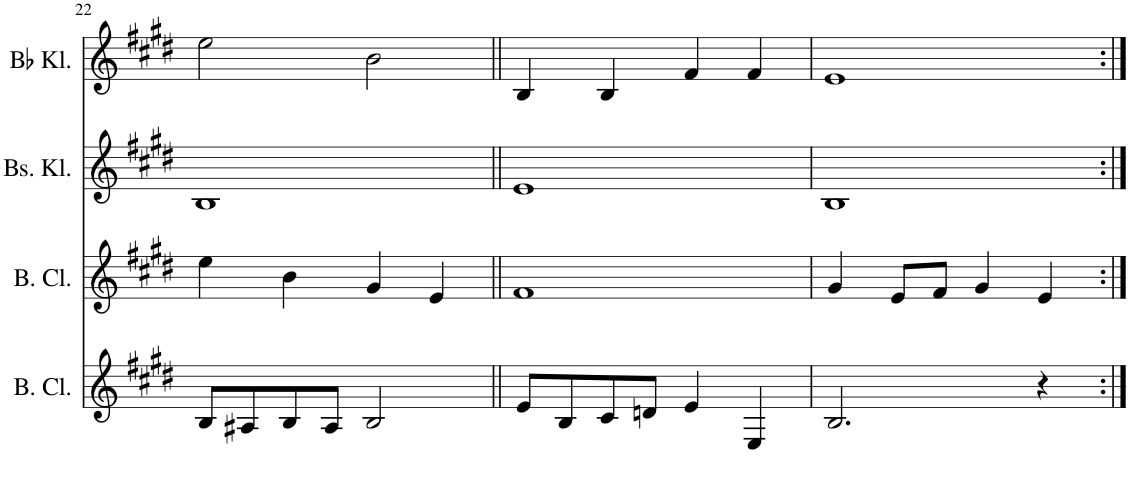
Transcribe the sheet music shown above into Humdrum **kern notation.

**kern	**kern	**kern	**kern
*part4	*part3	*part2	*part1
*staff4	*staff3	*staff2	*staff1
*I"Basklarinet (cello)	*I"Basklarinet (canon)	*I"Bas-klarinet (trombone)	*I"Bb klarinet (melodie)
*I'B. Cl.	*	*I'Bs. Kl.	*I'Bb Kl.
!!LO:PB:g=z
*clefG2	*clefG2	*clefG2	*clefG2
*Trd8c14	*Trd8c14	*Trd8c14	*Trd1c2
*k[f#c#g#d#]	*k[f#c#g#d#]	*k[f#c#g#d#]	*k[f#c#g#d#]
*M4/4	*M4/4	*M4/4	*M4/4
=22	=22	=22	=22
8B/L	4ee\	1B	2ee\
8A#X/	.	.	.
8B/	4b\	.	.
8A#/J	.	.	.
2B/	4g#/	.	2b\
.	4e/	.	.
=23||	=23||	=23||	=23||
8e/L	1f#	1e	4B/
8B/	.	.	.
8c#/	.	.	4B/
8dn/J	.	.	.
4e/	.	.	4f#/
4E/	.	.	4f#/
=24	=24	=24	=24
2.B/	4g#/	1B	1e
.	8e/L	.	.
.	8f#/J	.	.
.	4g#/	.	.
4r	4e/	.	.
=:|!	=:|!	=:|!	=:|!
*-	*-	*-	*-
